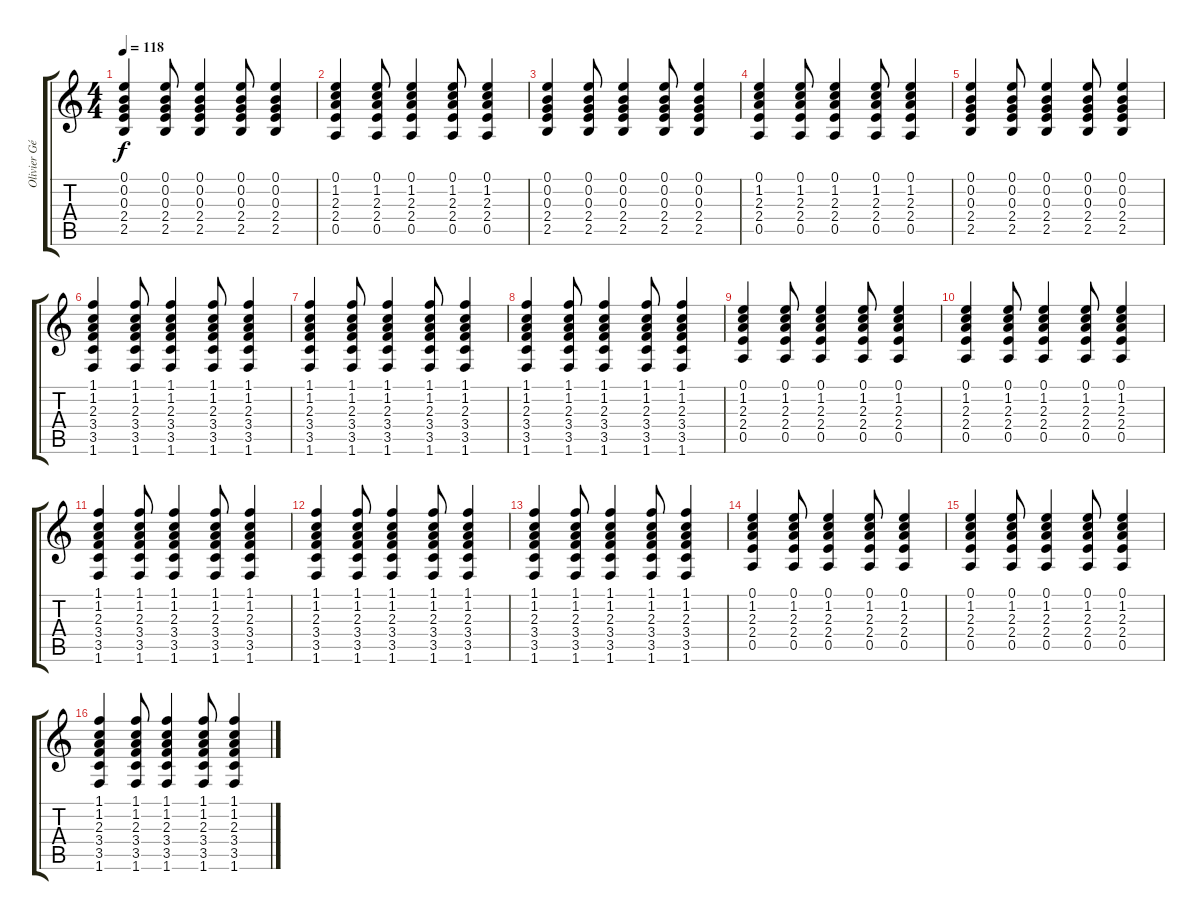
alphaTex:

\track ("Olivier Gérard" "Olivier Gé") {instrument acousticguitarsteel}
\staff {score tabs}
\tuning (E4 B3 G3 D3 A2 E2) {hide}
\ts (4 4)
\tempo 118
\clef g2
\ks c
(0.1 0.2 0.3 2.4 2.5).4{dy f} (0.1 0.2 0.3 2.4 2.5).8 (0.1 0.2 0.3 2.4 2.5).4 (0.1 0.2 0.3 2.4 2.5).8 (0.1 0.2 0.3 2.4 2.5).4 |
(0.1 1.2 2.3 2.4 0.5).4 (0.1 1.2 2.3 2.4 0.5).8 (0.1 1.2 2.3 2.4 0.5).4 (0.1 1.2 2.3 2.4 0.5).8 (0.1 1.2 2.3 2.4 0.5).4 |
(0.1 0.2 0.3 2.4 2.5).4 (0.1 0.2 0.3 2.4 2.5).8 (0.1 0.2 0.3 2.4 2.5).4 (0.1 0.2 0.3 2.4 2.5).8 (0.1 0.2 0.3 2.4 2.5).4 |
(0.1 1.2 2.3 2.4 0.5).4 (0.1 1.2 2.3 2.4 0.5).8 (0.1 1.2 2.3 2.4 0.5).4 (0.1 1.2 2.3 2.4 0.5).8 (0.1 1.2 2.3 2.4 0.5).4 |
(0.1 0.2 0.3 2.4 2.5).4 (0.1 0.2 0.3 2.4 2.5).8 (0.1 0.2 0.3 2.4 2.5).4 (0.1 0.2 0.3 2.4 2.5).8 (0.1 0.2 0.3 2.4 2.5).4 |
(1.1 1.2 2.3 3.4 3.5 1.6).4 (1.1 1.2 2.3 3.4 3.5 1.6).8 (1.1 1.2 2.3 3.4 3.5 1.6).4 (1.1 1.2 2.3 3.4 3.5 1.6).8 (1.1 1.2 2.3 3.4 3.5 1.6).4 |
(1.1 1.2 2.3 3.4 3.5 1.6).4 (1.1 1.2 2.3 3.4 3.5 1.6).8 (1.1 1.2 2.3 3.4 3.5 1.6).4 (1.1 1.2 2.3 3.4 3.5 1.6).8 (1.1 1.2 2.3 3.4 3.5 1.6).4 |
(1.1 1.2 2.3 3.4 3.5 1.6).4 (1.1 1.2 2.3 3.4 3.5 1.6).8 (1.1 1.2 2.3 3.4 3.5 1.6).4 (1.1 1.2 2.3 3.4 3.5 1.6).8 (1.1 1.2 2.3 3.4 3.5 1.6).4 |
(0.1 1.2 2.3 2.4 0.5).4 (0.1 1.2 2.3 2.4 0.5).8 (0.1 1.2 2.3 2.4 0.5).4 (0.1 1.2 2.3 2.4 0.5).8 (0.1 1.2 2.3 2.4 0.5).4 |
(0.1 1.2 2.3 2.4 0.5).4 (0.1 1.2 2.3 2.4 0.5).8 (0.1 1.2 2.3 2.4 0.5).4 (0.1 1.2 2.3 2.4 0.5).8 (0.1 1.2 2.3 2.4 0.5).4 |
(1.1 1.2 2.3 3.4 3.5 1.6).4 (1.1 1.2 2.3 3.4 3.5 1.6).8 (1.1 1.2 2.3 3.4 3.5 1.6).4 (1.1 1.2 2.3 3.4 3.5 1.6).8 (1.1 1.2 2.3 3.4 3.5 1.6).4 |
(1.1 1.2 2.3 3.4 3.5 1.6).4 (1.1 1.2 2.3 3.4 3.5 1.6).8 (1.1 1.2 2.3 3.4 3.5 1.6).4 (1.1 1.2 2.3 3.4 3.5 1.6).8 (1.1 1.2 2.3 3.4 3.5 1.6).4 |
(1.1 1.2 2.3 3.4 3.5 1.6).4 (1.1 1.2 2.3 3.4 3.5 1.6).8 (1.1 1.2 2.3 3.4 3.5 1.6).4 (1.1 1.2 2.3 3.4 3.5 1.6).8 (1.1 1.2 2.3 3.4 3.5 1.6).4 |
(0.1 1.2 2.3 2.4 0.5).4 (0.1 1.2 2.3 2.4 0.5).8 (0.1 1.2 2.3 2.4 0.5).4 (0.1 1.2 2.3 2.4 0.5).8 (0.1 1.2 2.3 2.4 0.5).4 |
(0.1 1.2 2.3 2.4 0.5).4 (0.1 1.2 2.3 2.4 0.5).8 (0.1 1.2 2.3 2.4 0.5).4 (0.1 1.2 2.3 2.4 0.5).8 (0.1 1.2 2.3 2.4 0.5).4 |
(1.1 1.2 2.3 3.4 3.5 1.6).4 (1.1 1.2 2.3 3.4 3.5 1.6).8 (1.1 1.2 2.3 3.4 3.5 1.6).4 (1.1 1.2 2.3 3.4 3.5 1.6).8 (1.1 1.2 2.3 3.4 3.5 1.6).4
